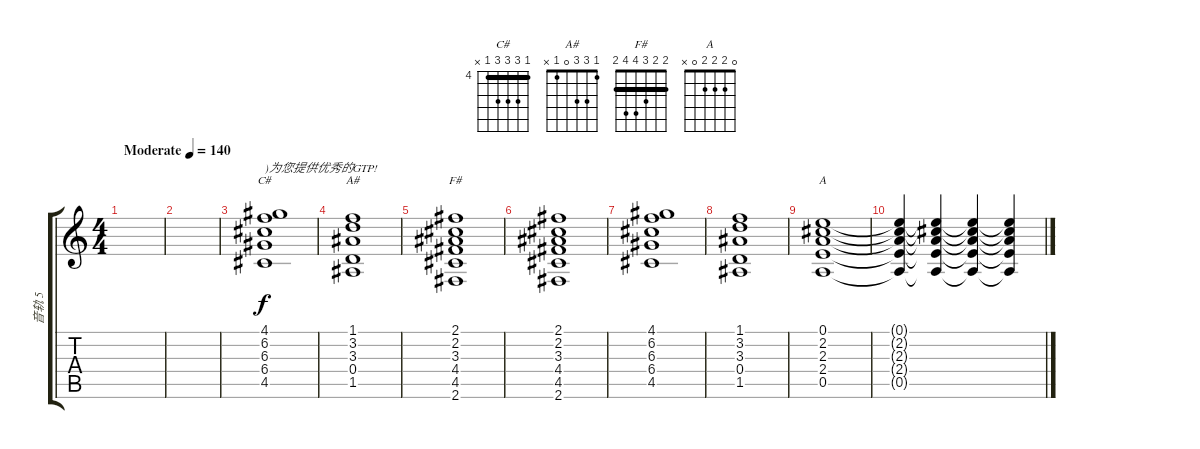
\track ("音轨 5" "音轨 5") {instrument distortionguitar}
\staff {score tabs}
\tuning (E4 B3 G3 D3 A2 E2) {hide}
\chord ("C#" 4 6 6 6 4 x) {firstfret 4 barre 4}
\chord ("A#" 1 3 3 0 1 x)
\chord ("F#" 2 2 3 4 4 2) {barre 2}
\chord ("A" 0 2 2 2 0 x)
\ts (4 4)
\tempo (140 "Moderate")
\clef g2
\ks c
|
|
(4.1 6.2 6.3 6.4 4.5).1{ch "C#" txt ")为您提供优秀的GTP!"} |
(1.1 3.2 3.3 0.4 1.5).1{ch "A#"} |
(2.1 2.2 3.3 4.4 4.5 2.6).1{ch "F#"} |
(2.1 2.2 3.3 4.4 4.5 2.6).1 |
(4.1 6.2 6.3 6.4 4.5).1 |
(1.1 3.2 3.3 0.4 1.5).1 |
(0.1 2.2 2.3 2.4 0.5).1{ch "A"} |
(0.1{t} 2.2{t} 2.3{t} 2.4{t} 0.5{t}).4{volume 10} (0.1{t} 2.2{t} 2.3{t} 2.4{t} 0.5{t}).4{volume 8} (0.1{t} 2.2{t} 2.3{t} 2.4{t} 0.5{t}).4{volume 6} (0.1{t} 2.2{t} 2.3{t} 2.4{t} 0.5{t}).4{volume 6}
